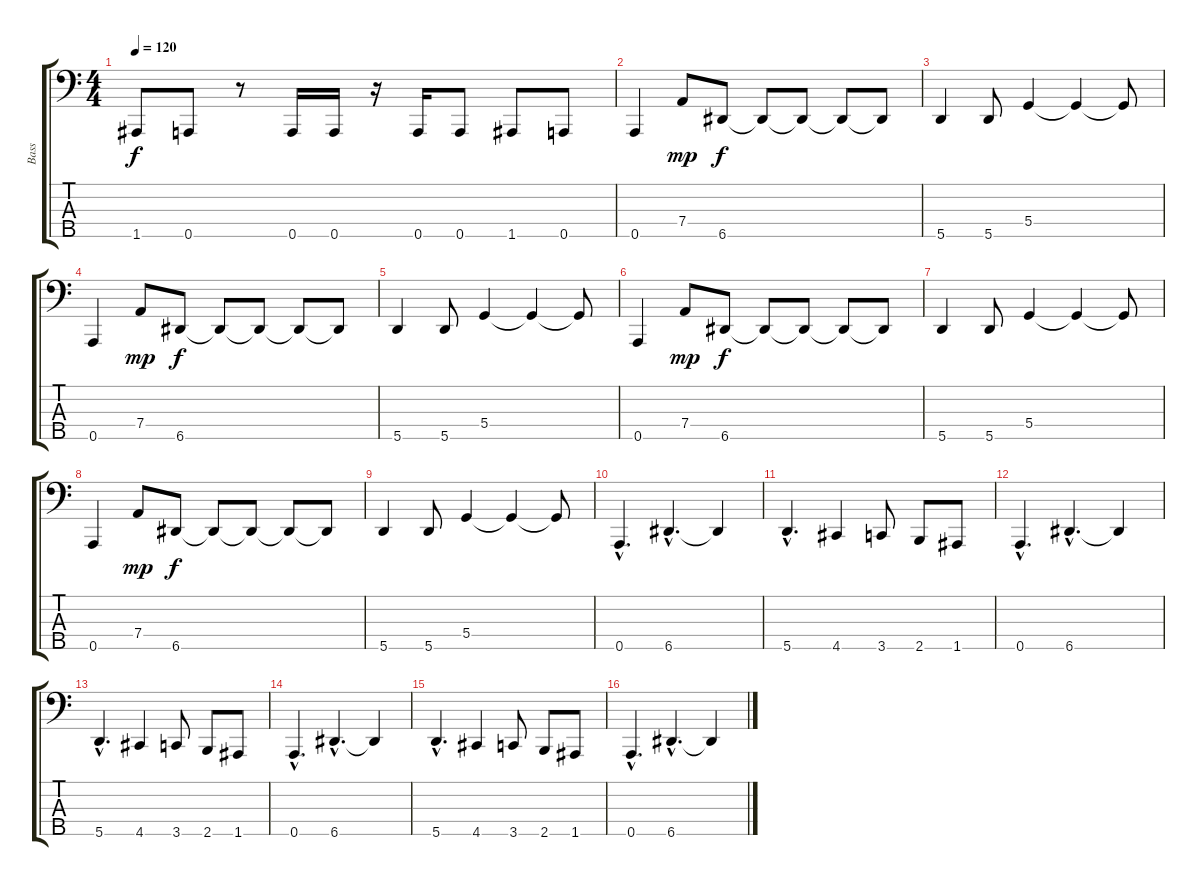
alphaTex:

\track ("Bass" "Bass") {instrument slapbass1}
\staff {score tabs}
\tuning (F2 C2 G1 D1 A0) {hide}
\ts (4 4)
\tempo 120
\clef f4
\ks c
1.5.8{dy f} 0.5.8 r.8 0.5.16 0.5.16 r.16 0.5.16 0.5.8 1.5.8 0.5.8 |
0.5.4 7.4.8{dy mp} 6.5.8{dy f} 6.5{t}.8 6.5{t}.8 6.5{t}.8 6.5{t}.8 |
5.5.4 5.5.8 5.4.4 5.4{t}.4 5.4{t}.8 |
0.5.4 7.4.8{dy mp} 6.5.8{dy f} 6.5{t}.8 6.5{t}.8 6.5{t}.8 6.5{t}.8 |
5.5.4 5.5.8 5.4.4 5.4{t}.4 5.4{t}.8 |
0.5.4 7.4.8{dy mp} 6.5.8{dy f} 6.5{t}.8 6.5{t}.8 6.5{t}.8 6.5{t}.8 |
5.5.4 5.5.8 5.4.4 5.4{t}.4 5.4{t}.8 |
0.5.4 7.4.8{dy mp} 6.5.8{dy f} 6.5{t}.8 6.5{t}.8 6.5{t}.8 6.5{t}.8 |
5.5.4 5.5.8 5.4.4 5.4{t}.4 5.4{t}.8 |
0.5{hac}.4{d} 6.5{hac}.4{d} 6.5{t}.4 |
5.5{hac}.4{d} 4.5.4 3.5.8 2.5.8 1.5.8 |
0.5{hac}.4{d} 6.5{hac}.4{d} 6.5{t}.4 |
5.5{hac}.4{d} 4.5.4 3.5.8 2.5.8 1.5.8 |
0.5{hac}.4{d} 6.5{hac}.4{d} 6.5{t}.4 |
5.5{hac}.4{d} 4.5.4 3.5.8 2.5.8 1.5.8 |
0.5{hac}.4{d} 6.5{hac}.4{d} 6.5{t}.4
